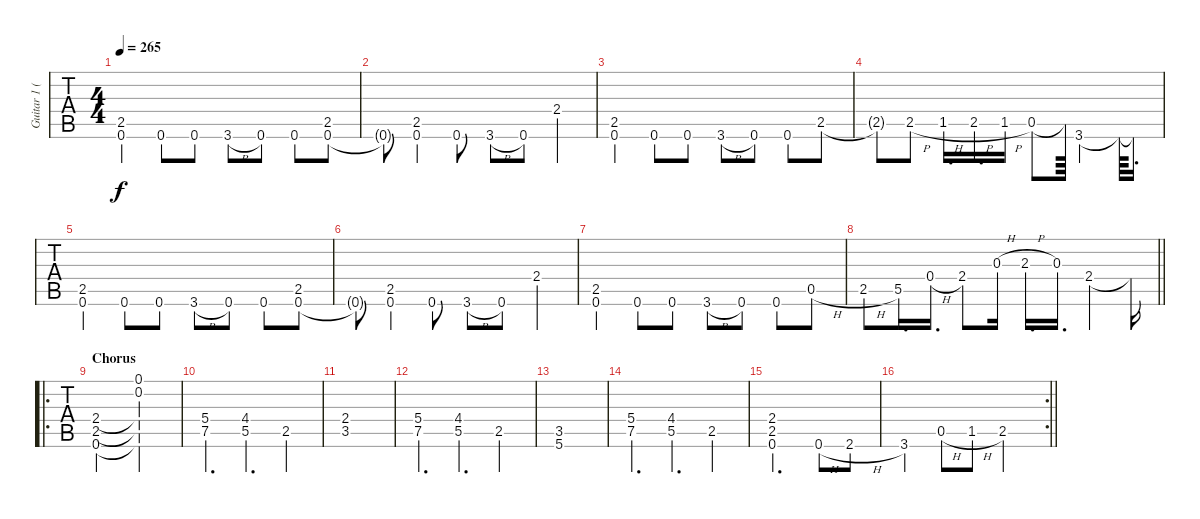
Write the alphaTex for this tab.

\track ("Guitar 1 (Distorted)" "Guitar 1 (") {instrument distortionguitar}
\staff {tabs}
\tuning (Eb4 Bb3 Gb3 Db3 Ab2 Eb2) {hide}
\ts (4 4)
\tempo 265
\clef g2
\ks c
(2.5 0.6).4{dy f} 0.6.8 0.6.8 3.6{h}.8 0.6.8 0.6.8 (2.5 0.6{st}).8 |
0.6{t}.8 (2.5 0.6).4 0.6.8 3.6{h}.8 0.6.8 2.4.4 |
(2.5 0.6).4 0.6.8 0.6.8 3.6{h}.8 0.6.8 0.6.8 2.5{st}.8 |
2.5{t}.8 2.5{h}.8 1.5{h}.16{d} 2.5{h}.16{d} 1.5{h}.16 0.5.8 0.5{t}.64 3.6.4 3.6{t}.64 3.6{t}.16{d} |
(2.5 0.6).4 0.6.8 0.6.8 3.6{h}.8 0.6.8 0.6.8 (2.5 0.6{st}).8 |
0.6{t}.8 (2.5 0.6).4 0.6.8 3.6{h}.8 0.6.8 2.4.4 |
(2.5 0.6).4 0.6.8 0.6.8 3.6{h}.8 0.6.8 0.6.8 0.5{h st}.8 |
\barLineRight lightlight
2.5{h}.8 5.5.16{d} 0.4{h}.16{d} 2.4.8 0.3{h}.16 2.3{h}.16{d} 0.3.16{d} 2.4.4 2.4{t}.16 |
\ro
\section ("" "Chorus")
(2.4 2.5 0.6).2 (0.1 0.2 2.4{t} 2.5{t} 0.6{t}).2 |
(5.4 7.5).4{d} (4.4 5.5).4{d} 2.5.4 |
(2.4 3.5).1 |
(5.4 7.5).4{d} (4.4 5.5).4{d} 2.5.4 |
(3.5 5.6).1 |
(5.4 7.5).4{d} (4.4 5.5).4{d} 2.5.4 |
(2.4 2.5 0.6).2{d} 0.6{h}.8 2.6{h}.8 |
\rc 2
\barLineRight lightlight
3.6.4 0.5{h}.8 1.5{h}.8 2.5.2
